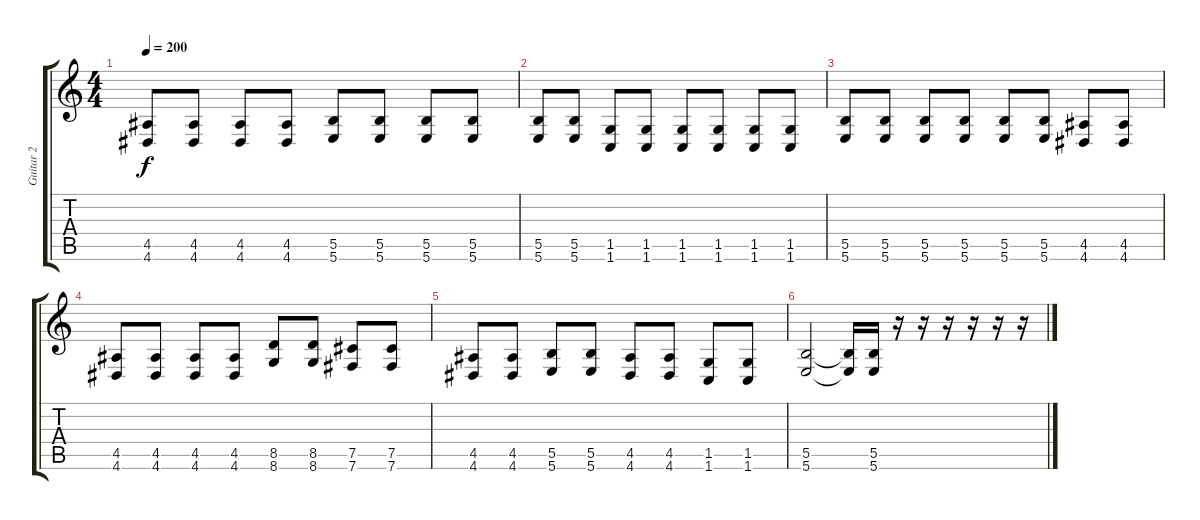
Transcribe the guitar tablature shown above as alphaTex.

\track ("Guitar 2" "Guitar 2") {instrument distortionguitar}
\staff {score tabs}
\tuning (Db4 Ab3 E3 B2 Gb2 B1) {hide}
\ts (4 4)
\tempo 200
\clef g2
\ks c
(4.5 4.6).8{dy f} (4.5 4.6).8 (4.5 4.6).8 (4.5 4.6).8 (5.5 5.6).8 (5.5 5.6).8 (5.5 5.6).8 (5.5 5.6).8 |
(5.5 5.6).8 (5.5 5.6).8 (1.5 1.6).8 (1.5 1.6).8 (1.5 1.6).8 (1.5 1.6).8 (1.5 1.6).8 (1.5 1.6).8 |
(5.5 5.6).8 (5.5 5.6).8 (5.5 5.6).8 (5.5 5.6).8 (5.5 5.6).8 (5.5 5.6).8 (4.5 4.6).8 (4.5 4.6).8 |
(4.5 4.6).8 (4.5 4.6).8 (4.5 4.6).8 (4.5 4.6).8 (8.5 8.6).8 (8.5 8.6).8 (7.5 7.6).8 (7.5 7.6).8 |
(4.5 4.6).8 (4.5 4.6).8 (5.5 5.6).8 (5.5 5.6).8 (4.5 4.6).8 (4.5 4.6).8 (1.5 1.6).8 (1.5 1.6).8 |
(5.5 5.6).2 (5.5{t} 5.6{t}).16 (5.5 5.6).16 r.16 r.16 r.16 r.16 r.16 r.16
